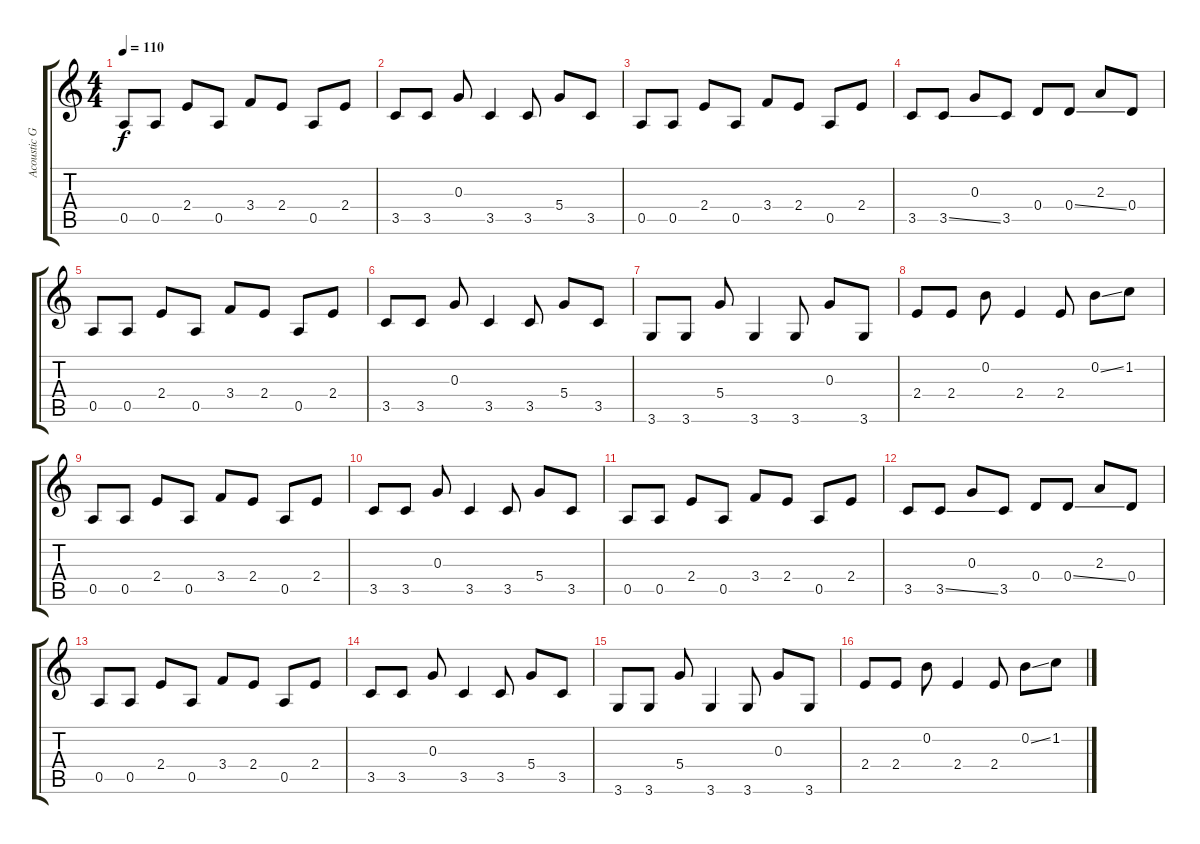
\track ("Acoustic Guitar" "Acoustic G") {instrument acousticguitarsteel}
\staff {score tabs}
\tuning (E4 B3 G3 D3 A2 E2) {hide}
\ts (4 4)
\tempo 110
\clef g2
\ks c
0.5.8{dy f instrument acousticguitarsteel} 0.5.8 2.4.8 0.5.8 3.4.8 2.4.8 0.5.8 2.4.8 |
3.5.8 3.5.8 0.3.8 3.5.4 3.5.8 5.4.8 3.5.8 |
0.5.8 0.5.8 2.4.8 0.5.8 3.4.8 2.4.8 0.5.8 2.4.8 |
3.5.8 3.5{ss}.8 0.3.8 3.5.8 0.4.8 0.4{ss}.8 2.3.8 0.4.8 |
0.5.8 0.5.8 2.4.8 0.5.8 3.4.8 2.4.8 0.5.8 2.4.8 |
3.5.8 3.5.8 0.3.8 3.5.4 3.5.8 5.4.8 3.5.8 |
3.6.8 3.6.8 5.4.8 3.6.4 3.6.8 0.3.8 3.6.8 |
2.4.8 2.4.8 0.2.8 2.4.4 2.4.8 0.2{ss}.8 1.2.8 |
0.5.8 0.5.8 2.4.8 0.5.8 3.4.8 2.4.8 0.5.8 2.4.8 |
3.5.8 3.5.8 0.3.8 3.5.4 3.5.8 5.4.8 3.5.8 |
0.5.8 0.5.8 2.4.8 0.5.8 3.4.8 2.4.8 0.5.8 2.4.8 |
3.5.8 3.5{ss}.8 0.3.8 3.5.8 0.4.8 0.4{ss}.8 2.3.8 0.4.8 |
0.5.8 0.5.8 2.4.8 0.5.8 3.4.8 2.4.8 0.5.8 2.4.8 |
3.5.8 3.5.8 0.3.8 3.5.4 3.5.8 5.4.8 3.5.8 |
3.6.8 3.6.8 5.4.8 3.6.4 3.6.8 0.3.8 3.6.8 |
2.4.8 2.4.8 0.2.8 2.4.4 2.4.8 0.2{ss}.8 1.2.8
